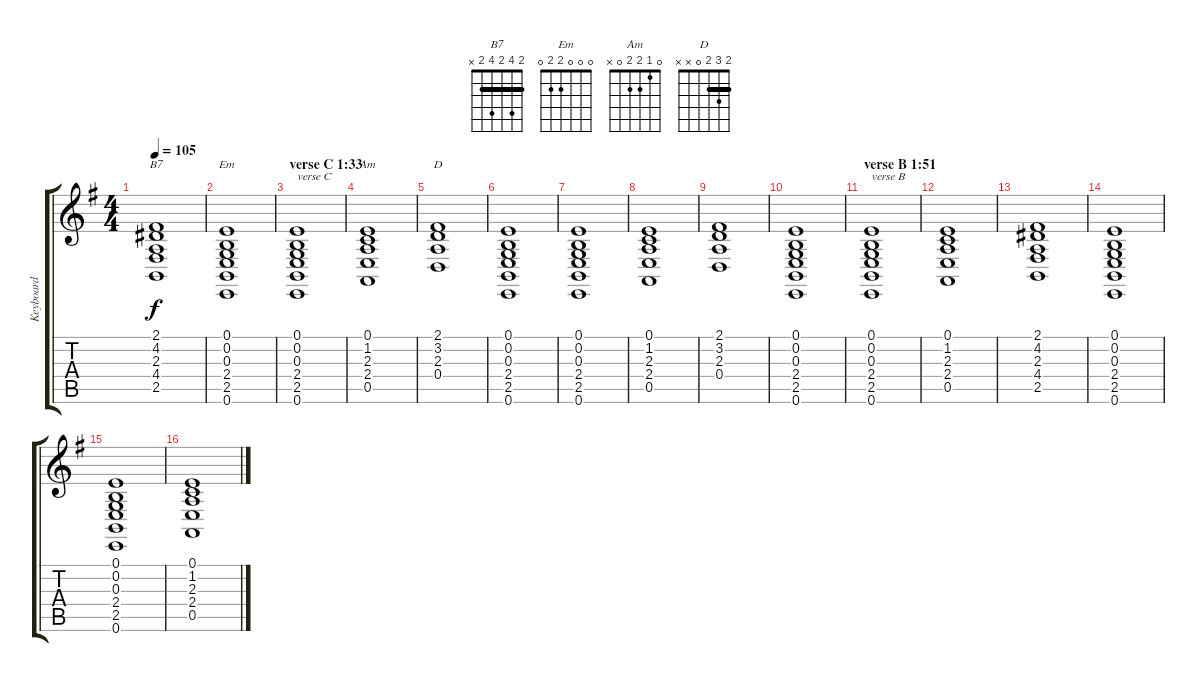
\track ("Keyboard" "Keyboard") {instrument stringensemble1}
\staff {score tabs}
\tuning (E4 B3 G3 D3 A2 E2) {hide}
\chord ("B7" 2 4 2 4 2 x) {barre 2}
\chord ("Em" 0 0 0 2 2 0)
\chord ("Am" 0 1 2 2 0 x)
\chord ("D" 2 3 2 0 x x) {barre 2}
\ts (4 4)
\tempo 105
\clef g2
\ks g
(2.1 4.2 2.3 4.4 2.5).1{ch "B7" dy f} |
(0.1 0.2 0.3 2.4 2.5 0.6).1{ch "Em"} |
\section ("" "verse C 1:33")
(0.1 0.2 0.3 2.4 2.5 0.6).1{txt "verse C"} |
(0.1 1.2 2.3 2.4 0.5).1{ch "Am"} |
(2.1 3.2 2.3 0.4).1{ch "D"} |
(0.1 0.2 0.3 2.4 2.5 0.6).1 |
(0.1 0.2 0.3 2.4 2.5 0.6).1 |
(0.1 1.2 2.3 2.4 0.5).1 |
(2.1 3.2 2.3 0.4).1 |
(0.1 0.2 0.3 2.4 2.5 0.6).1 |
\section ("" "verse B 1:51")
(0.1 0.2 0.3 2.4 2.5 0.6).1{txt "verse B"} |
(0.1 1.2 2.3 2.4 0.5).1 |
(2.1 4.2 2.3 4.4 2.5).1 |
(0.1 0.2 0.3 2.4 2.5 0.6).1 |
(0.1 0.2 0.3 2.4 2.5 0.6).1 |
(0.1 1.2 2.3 2.4 0.5).1
